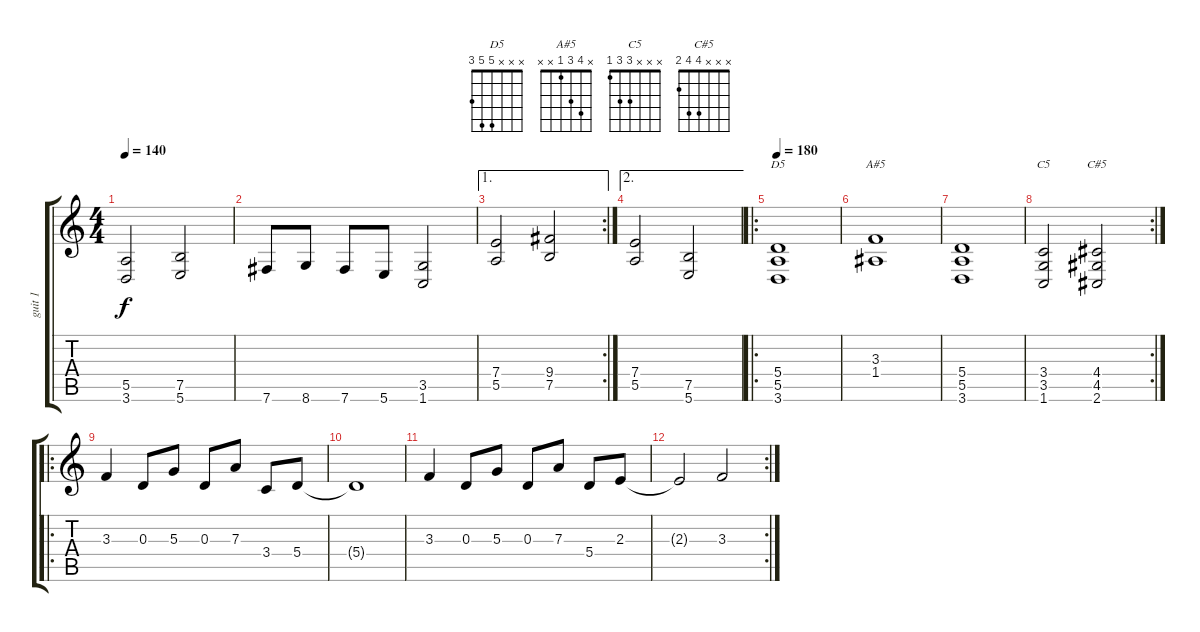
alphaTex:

\track ("guit 1" "guit 1") {instrument distortionguitar}
\staff {score tabs}
\tuning (B3 Gb3 D3 A2 E2 B1) {hide}
\chord ("D5" x x x 5 5 3)
\chord ("A#5" x 4 3 1 x x)
\chord ("C5" x x x 3 3 1)
\chord ("C#5" x x x 4 4 2)
\ts (4 4)
\tempo 140
\clef g2
\ks c
(5.5 3.6).2{dy f} (7.5 5.6).2 |
7.6.8 8.6.8 7.6.8 5.6.8 (3.5 1.6).2 |
\ae 1
\rc 2
(7.4 5.5).2 (9.4 7.5).2 |
\ae 2
(7.4 5.5).2 (7.5 5.6).2 |
\ro
\tempo 180
(5.4 5.5 3.6).1{ch "D5"} |
(3.3 1.4).1{ch "A#5"} |
(5.4 5.5 3.6).1 |
\rc 2
(3.4 3.5 1.6).2{ch "C5"} (4.4 4.5 2.6).2{ch "C#5"} |
\ro
3.3.4 0.3.8 5.3.8 0.3.8 7.3.8 3.4.8 5.4.8 |
5.4{t}.1 |
3.3.4 0.3.8 5.3.8 0.3.8 7.3.8 5.4.8 2.3.8 |
\rc 2
2.3{t}.2 3.3.2
